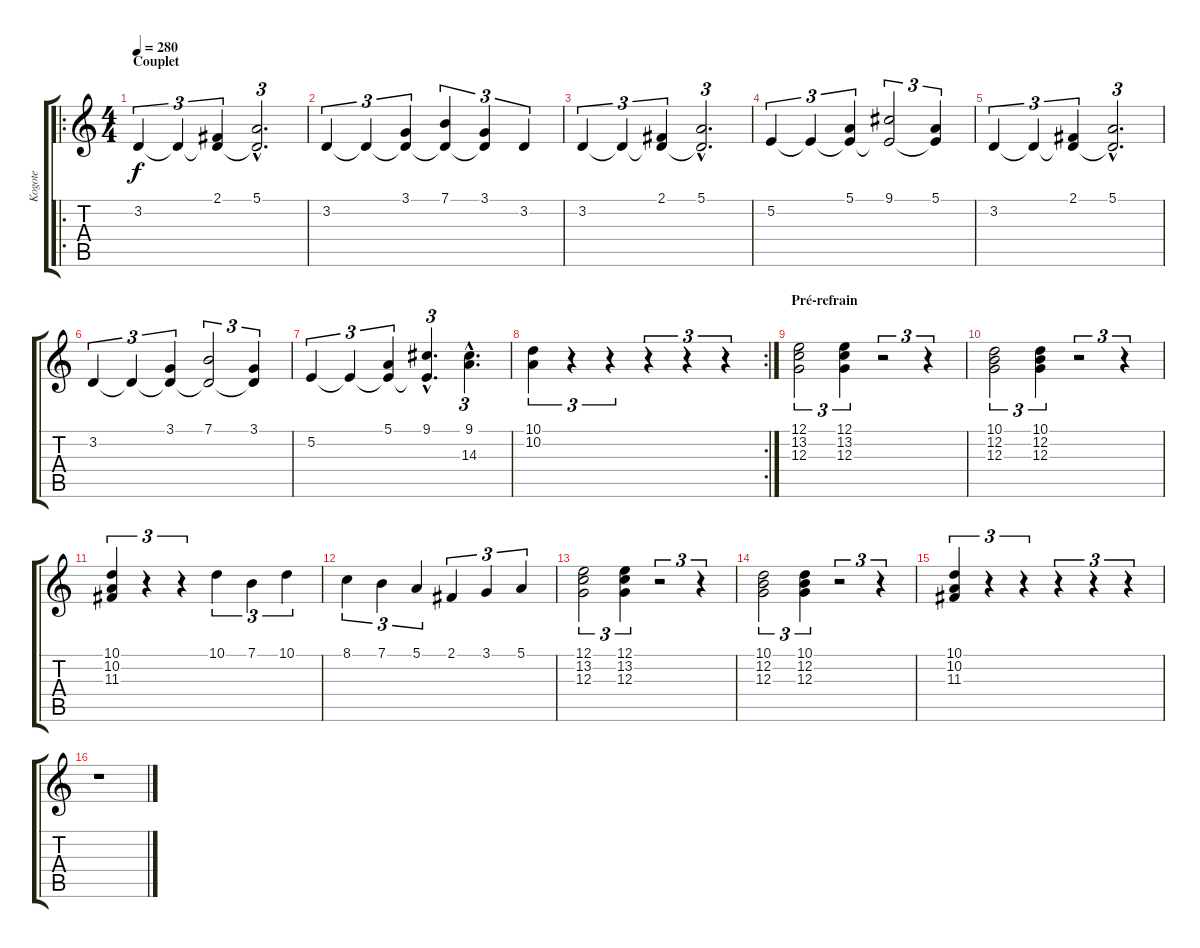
\track ("Kogote" "Kogote") {instrument accordion}
\staff {score tabs}
\tuning (E4 B3 G3 D3 A2 E2) {hide}
\ro
\ts (4 4)
\section ("" "Couplet")
\tempo 280
\clef g2
\ks c
3.2.4{tu (3 2) dy f volume 13} 3.2{t}.4{tu (3 2)} (2.1 3.2{t}).4{tu (3 2)} (5.1{hac} 3.2{hac t}).2{d tu (3 2)} |
3.2.4{tu (3 2)} 3.2{t}.4{tu (3 2)} (3.1 3.2{t}).4{tu (3 2)} (7.1 3.2{t}).4{tu (3 2)} (3.1 3.2{t}).4{tu (3 2)} 3.2.4{tu (3 2)} |
3.2.4{tu (3 2)} 3.2{t}.4{tu (3 2)} (2.1 3.2{t}).4{tu (3 2)} (5.1{hac} 3.2{hac t}).2{d tu (3 2)} |
5.2.4{tu (3 2)} 5.2{t}.4{tu (3 2)} (5.1 5.2{t}).4{tu (3 2)} (9.1 5.2{t}).2{tu (3 2)} (5.1 5.2{t}).4{tu (3 2)} |
3.2.4{tu (3 2)} 3.2{t}.4{tu (3 2)} (2.1 3.2{t}).4{tu (3 2)} (5.1{hac} 3.2{hac t}).2{d tu (3 2)} |
3.2.4{tu (3 2)} 3.2{t}.4{tu (3 2)} (3.1 3.2{t}).4{tu (3 2)} (7.1 3.2{t}).2{tu (3 2)} (3.1 3.2{t}).4{tu (3 2)} |
5.2.4{tu (3 2)} 5.2{t}.4{tu (3 2)} (5.1 5.2{t}).4{tu (3 2)} (9.1{hac} 5.2{hac t}).4{d tu (3 2)} (9.1{hac} 14.3{hac}).4{d tu (3 2)} |
\rc 2
(10.1 10.2).4{tu (3 2)} r.4{tu (3 2)} r.4{tu (3 2)} r.4{tu (3 2)} r.4{tu (3 2)} r.4{tu (3 2)} |
\section ("" "Pré-refrain")
(12.1 13.2 12.3).2{tu (3 2) volume 16} (12.1 13.2 12.3).4{tu (3 2)} r.2{tu (3 2)} r.4{tu (3 2)} |
(10.1 12.2 12.3).2{tu (3 2)} (10.1 12.2 12.3).4{tu (3 2)} r.2{tu (3 2)} r.4{tu (3 2)} |
(10.1 10.2 11.3).4{tu (3 2)} r.4{tu (3 2)} r.4{tu (3 2)} 10.1.4{tu (3 2)} 7.1.4{tu (3 2)} 10.1.4{tu (3 2)} |
8.1.4{tu (3 2)} 7.1.4{tu (3 2)} 5.1.4{tu (3 2)} 2.1.4{tu (3 2)} 3.1.4{tu (3 2)} 5.1.4{tu (3 2)} |
(12.1 13.2 12.3).2{tu (3 2)} (12.1 13.2 12.3).4{tu (3 2)} r.2{tu (3 2)} r.4{tu (3 2)} |
(10.1 12.2 12.3).2{tu (3 2)} (10.1 12.2 12.3).4{tu (3 2)} r.2{tu (3 2)} r.4{tu (3 2)} |
(10.1 10.2 11.3).4{tu (3 2)} r.4{tu (3 2)} r.4{tu (3 2)} r.4{tu (3 2)} r.4{tu (3 2)} r.4{tu (3 2)} |
r.1
